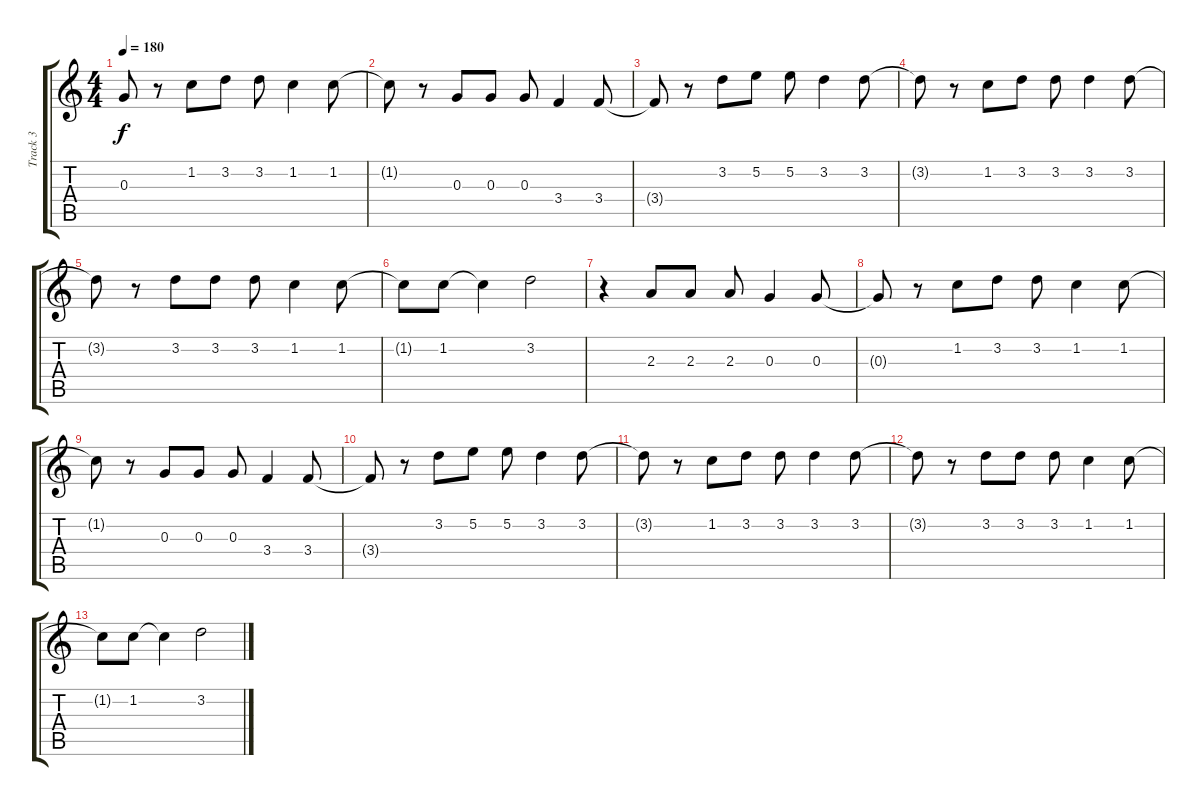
\track ("Track 3" "Track 3") {instrument distortionguitar}
\staff {score tabs}
\tuning (E4 B3 G3 D3 A2 E2) {hide}
\ts (4 4)
\tempo 180
\clef g2
\ks c
0.3{t}.8{dy f} r.8 1.2.8 3.2.8 3.2.8 1.2.4 1.2.8 |
1.2{t}.8 r.8 0.3.8 0.3.8 0.3.8 3.4.4 3.4.8 |
3.4{t}.8 r.8 3.2.8 5.2.8 5.2.8 3.2.4 3.2.8 |
3.2{t}.8 r.8 1.2.8 3.2.8 3.2.8 3.2.4 3.2.8 |
3.2{t}.8 r.8 3.2.8 3.2.8 3.2.8 1.2.4 1.2.8 |
1.2{t}.8 1.2.8 1.2{t}.4 3.2.2 |
r.4 2.3.8 2.3.8 2.3.8 0.3.4 0.3.8 |
0.3{t}.8 r.8 1.2.8 3.2.8 3.2.8 1.2.4 1.2.8 |
1.2{t}.8 r.8 0.3.8 0.3.8 0.3.8 3.4.4 3.4.8 |
3.4{t}.8 r.8 3.2.8 5.2.8 5.2.8 3.2.4 3.2.8 |
3.2{t}.8 r.8 1.2.8 3.2.8 3.2.8 3.2.4 3.2.8 |
3.2{t}.8 r.8 3.2.8 3.2.8 3.2.8 1.2.4 1.2.8 |
1.2{t}.8 1.2.8 1.2{t}.4 3.2.2
